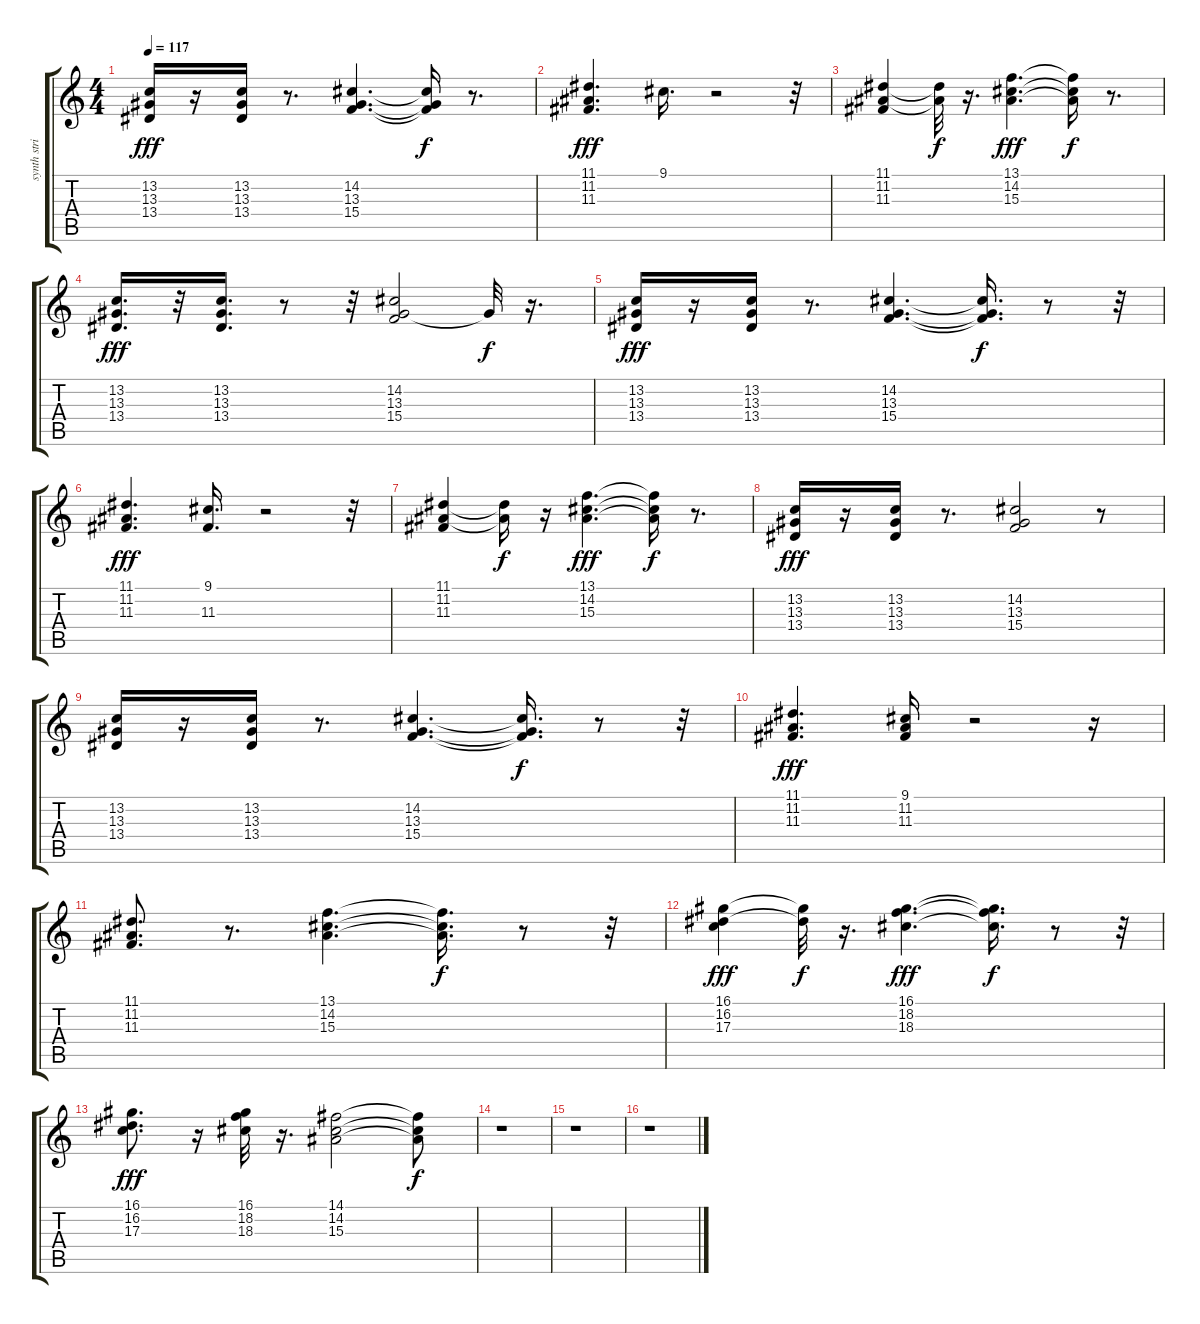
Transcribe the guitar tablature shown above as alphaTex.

\track ("synth strings" "synth stri") {instrument stringensemble1}
\staff {score tabs}
\tuning (E4 B3 G3 D3 A2 E2) {hide}
\ts (4 4)
\tempo 117
\clef g2
\ks c
(13.2 13.3 13.4).16{dy fff} r.16 (13.2 13.3 13.4).16 r.8{d} (14.2 13.3 15.4).4{d} (14.2{t} 13.3{t} 15.4{t}).16{dy f} r.8{d} |
(11.1 11.2 11.3).4{d dy fff} 9.1.16{d} r.2 r.32 |
(11.1 11.2 11.3).4 (11.1{t} 11.2{t}).32{dy f} r.16{d} (13.1 14.2 15.3).4{d dy fff} (13.1{t} 14.2{t} 15.3{t}).16{dy f} r.8{d} |
(13.2 13.3 13.4).16{d dy fff} r.32 (13.2 13.3 13.4).16{d} r.8 r.32 (14.2 13.3 15.4).2 13.3{t}.32{dy f} r.16{d} |
(13.2 13.3 13.4).16{dy fff} r.16 (13.2 13.3 13.4).16 r.8{d} (14.2 13.3 15.4).4{d} (14.2{t} 13.3{t} 15.4{t}).16{d dy f} r.8 r.32 |
(11.1 11.2 11.3).4{d dy fff} (9.1 11.3).16{d} r.2 r.32 |
(11.1 11.2 11.3).4 (11.1{t} 11.2{t}).16{dy f} r.16 (13.1 14.2 15.3).4{d dy fff} (13.1{t} 14.2{t} 15.3{t}).16{dy f} r.8{d} |
(13.2 13.3 13.4).16{dy fff} r.16 (13.2 13.3 13.4).16 r.8{d} (14.2 13.3 15.4).2 r.8 |
(13.2 13.3 13.4).16 r.16 (13.2 13.3 13.4).16 r.8{d} (14.2 13.3 15.4).4{d} (14.2{t} 13.3{t} 15.4{t}).16{d dy f} r.8 r.32 |
(11.1 11.2 11.3).4{d dy fff} (9.1 11.2 11.3).16 r.2 r.16 |
(11.1 11.2 11.3).8{d} r.8{d} (13.1 14.2 15.3).4{d} (13.1{t} 14.2{t} 15.3{t}).16{d dy f} r.8 r.32 |
(16.1 16.2 17.3).4{dy fff} (16.1{t} 16.2{t}).32{dy f} r.16{d} (16.1 18.2 18.3).4{d dy fff} (16.1{t} 18.2{t} 18.3{t}).16{d dy f} r.8 r.32 |
(16.1 16.2 17.3).8{d dy fff} r.16 (16.1 18.2 18.3).32 r.16{d} (14.1 14.2 15.3).2 (14.1{t} 14.2{t} 15.3{t}).8{dy f} |
r.1 |
r.1 |
r.1
